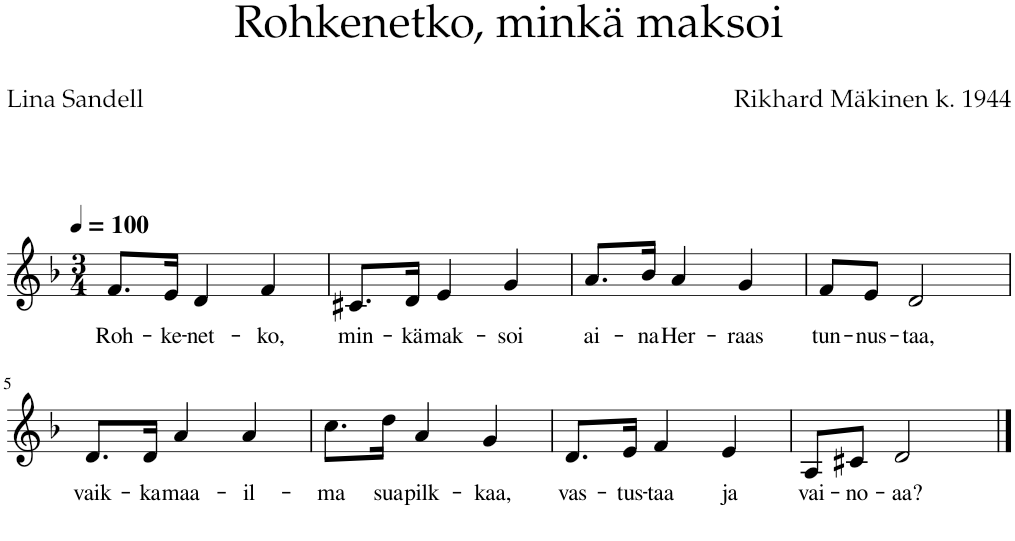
**kern	**text
*part1	*part1
*staff1	*staff1
*I"Staff	*
*clefG2	*
*k[b-]	*
*M3/4	*
*MM100	*
=1	=1
!	!LO:LY:b
8.f/L	Roh-
!	!LO:LY:b
16e/Jk	-ke-
!	!LO:LY:b
4d/	-net-
!	!LO:LY:b
4f/	-ko,
=2	=2
!	!LO:LY:b
8.c#X/L	min-
!	!LO:LY:b
16d/Jk	-kä
!	!LO:LY:b
4e/	mak-
!	!LO:LY:b
4g/	-soi
=3	=3
!	!LO:LY:b
8.a/L	ai-
!	!LO:LY:b
16b-/Jk	-na
!	!LO:LY:b
4a/	Her-
!	!LO:LY:b
4g/	-raas
=4	=4
!	!LO:LY:b
8f/L	tun-
!	!LO:LY:b
8e/J	-nus-
!	!LO:LY:b
2d/	-taa,
!!LO:LB:g=z
=5	=5
!	!LO:LY:b
8.d/L	vaik-
!	!LO:LY:b
16d/Jk	-ka
!	!LO:LY:b
4a/	maa-
!	!LO:LY:b
4a/	-il-
=6	=6
!	!LO:LY:b
8.cc\L	-ma
!	!LO:LY:b
16dd\Jk	sua
!	!LO:LY:b
4a/	pilk-
!	!LO:LY:b
4g/	-kaa,
=7	=7
!	!LO:LY:b
8.d/L	vas-
!	!LO:LY:b
16e/Jk	-tus-
!	!LO:LY:b
4f/	-taa
!	!LO:LY:b
4e/	ja
=8	=8
!	!LO:LY:b
8A/L	vai-
!	!LO:LY:b
8c#X/J	-no-
!	!LO:LY:b
2d/	-aa?
==	==
*-	*-
